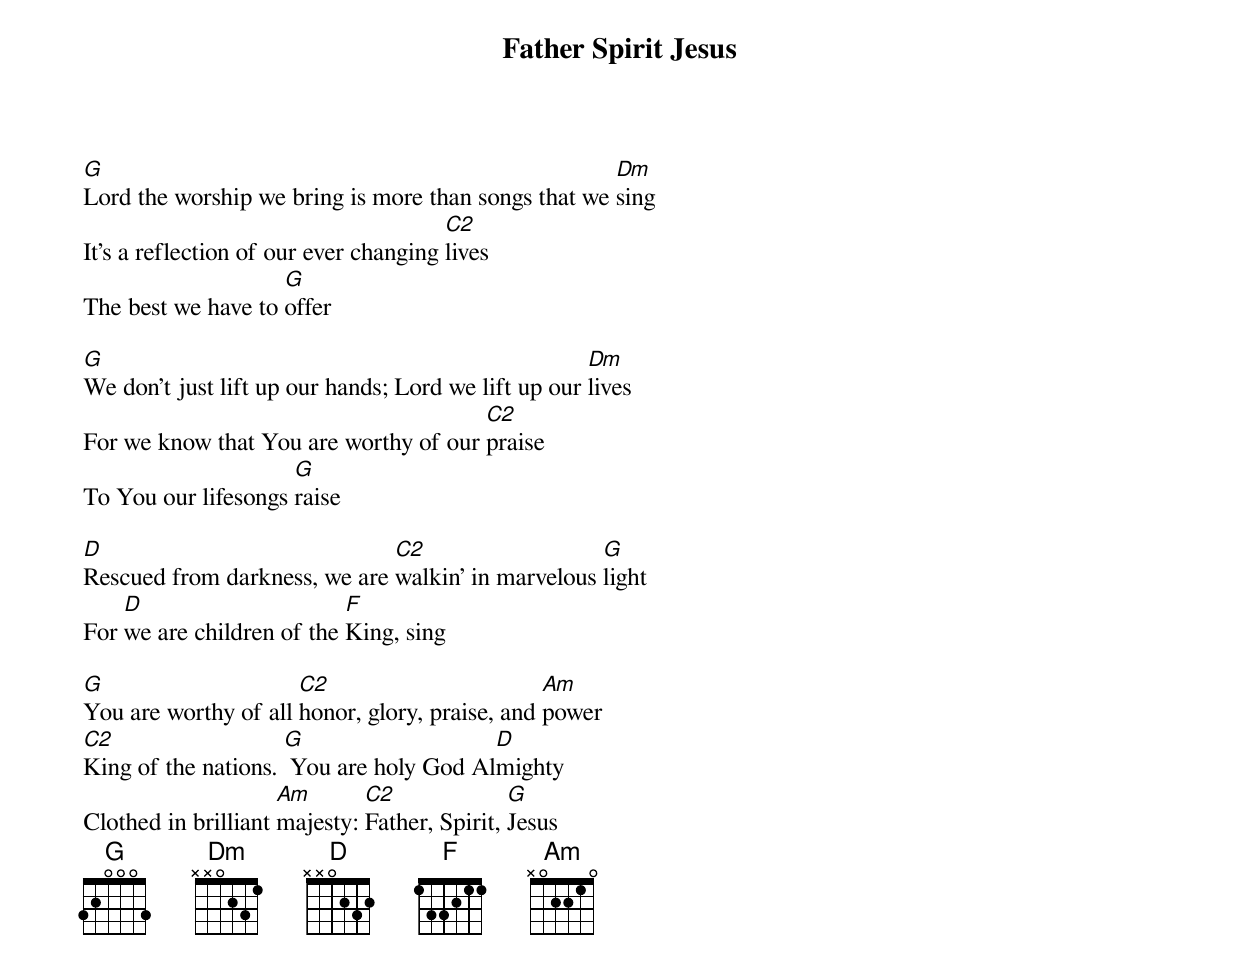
{title: Father Spirit Jesus}
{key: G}
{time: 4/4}
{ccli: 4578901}
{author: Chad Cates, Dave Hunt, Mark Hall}
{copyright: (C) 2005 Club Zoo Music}

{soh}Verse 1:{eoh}
[G]Lord the worship we bring is more than songs that we [Dm]sing
It's a reflection of our ever changing [C2]lives
The best we have to [G]offer

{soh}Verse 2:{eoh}
[G]We don't just lift up our hands; Lord we lift up our [Dm]lives
For we know that You are worthy of our [C2]praise
To You our lifesongs [G]raise

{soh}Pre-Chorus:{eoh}
[D]Rescued from darkness, we are [C2]walkin' in marvelous [G]light
For [D]we are children of the [F]King, sing

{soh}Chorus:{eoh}
[G]You are worthy of all [C2]honor, glory, praise, and [Am]power
[C2]King of the nations. [G] You are holy God Al[D]mighty
Clothed in brilliant [Am]majesty: [C2]Father, Spirit, [G]Jesus
